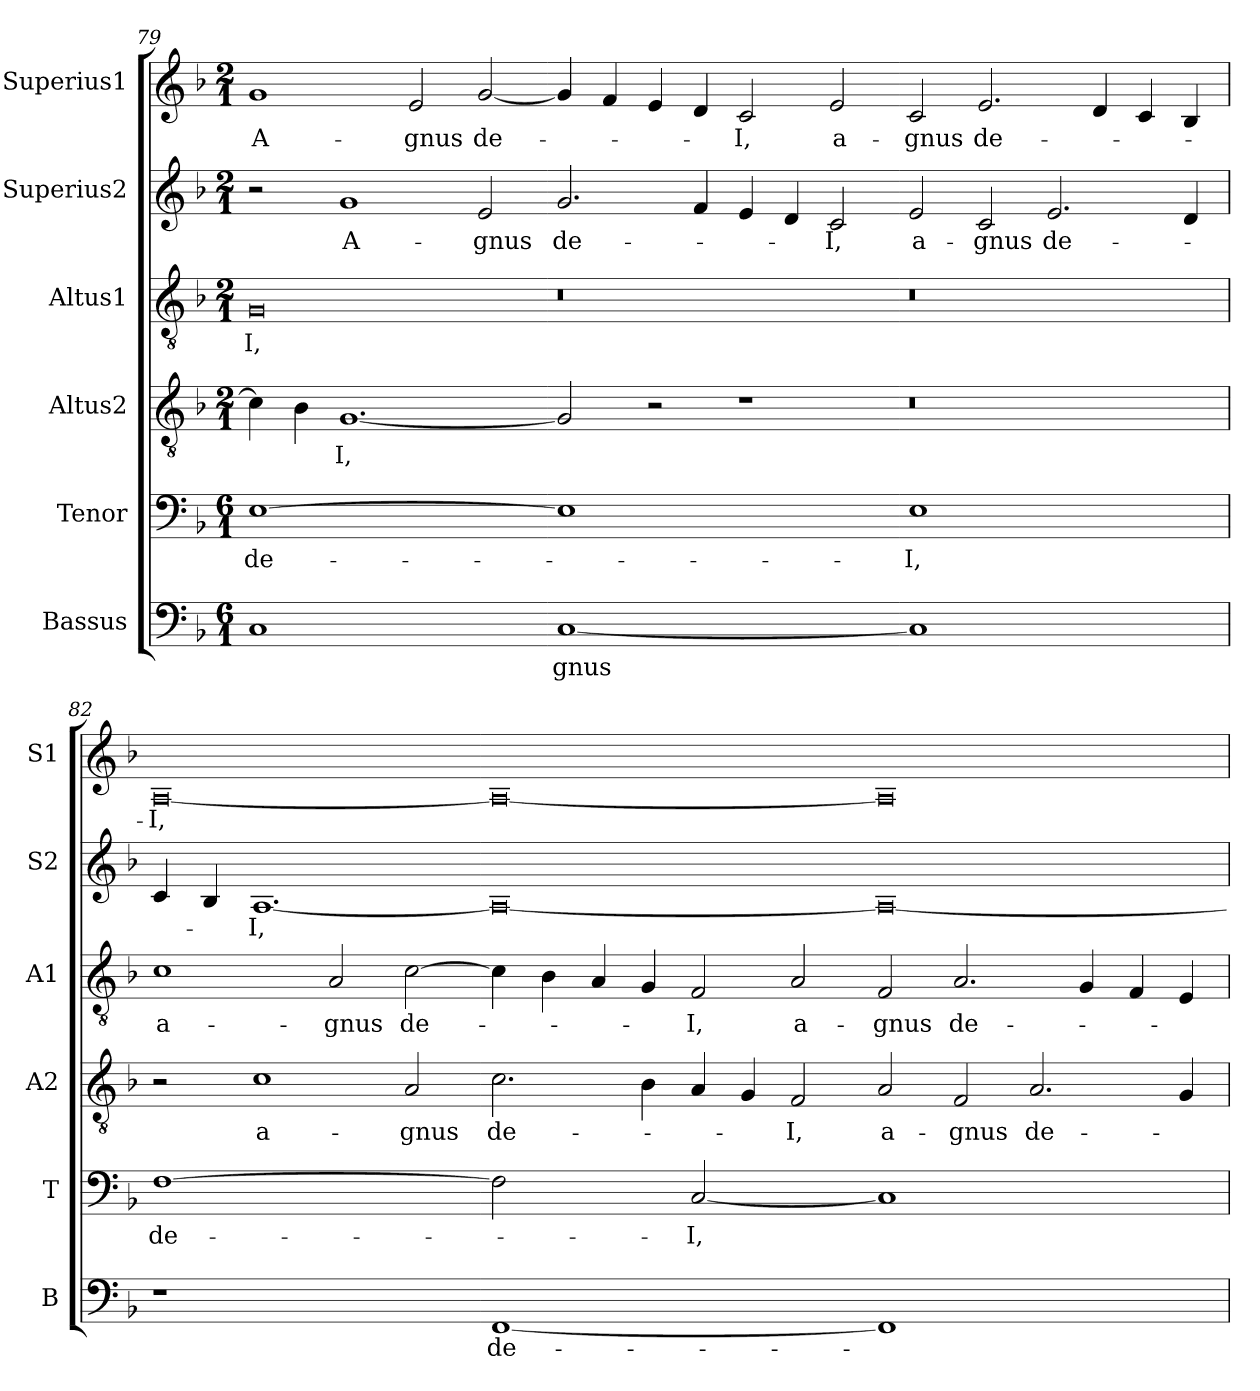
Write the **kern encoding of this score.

**kern	**text	**kern	**text	**kern	**text	**kern	**text	**kern	**text	**kern	**text
*part6	*part6	*part5	*part5	*part4	*part4	*part3	*part3	*part2	*part2	*part1	*part1
*staff6	*staff6	*staff5	*staff5	*staff4	*staff4	*staff3	*staff3	*staff2	*staff2	*staff1	*staff1
*I"Bassus	*	*I"Tenor	*	*I"Altus2	*	*I"Altus1	*	*I"Superius2	*	*I"Superius1	*
*I'B	*	*I'T	*	*I'A2	*	*I'A1	*	*I'S2	*	*I'S1	*
*clefF4	*	*clefF4	*	*clefGv2	*	*clefGv2	*	*clefG2	*	*clefG2	*
*k[b-]	*	*k[b-]	*	*k[b-]	*	*k[b-]	*	*k[b-]	*	*k[b-]	*
*M6/1	*	*M6/1	*	*M2/1	*	*M2/1	*	*M2/1	*	*M2/1	*
=79	=79	=79	=79	=79	=79	=79	=79	=79	=79	=79	=79
!LO:N:vis=1	!	!LO:N:vis=1	!	!	!	!	!	!	!	!	!
0C	.	[0E	de-	4c\]	.	0G	-I,	2r	.	1g	A-
.	.	.	.	4B-\	.	.	.	.	.	.	.
.	.	.	.	[1.G	-I,	.	.	1g	A-	.	.
.	.	.	.	.	.	.	.	.	.	2e/	-gnus
.	.	.	.	.	.	.	.	2e/	-gnus	[2g/	de-
=80-	=80-	=80-	=80-	=80-	=80-	=80-	=80-	=80-	=80-	=80-	=80-
!LO:N:vis=1	!	!LO:N:vis=1	!	!	!	!	!	!	!	!	!
[0C	-gnus	0E]	.	2G/]	.	0r	.	2.g/	de-	4g/]	.
.	.	.	.	.	.	.	.	.	.	4f/	.
.	.	.	.	2r	.	.	.	.	.	4e/	.
.	.	.	.	.	.	.	.	4f/	.	4d/	.
.	.	.	.	1r	.	.	.	4e/	.	2c/	-I,
.	.	.	.	.	.	.	.	4d/	.	.	.
.	.	.	.	.	.	.	.	2c/	-I,	2e/	a-
=81-	=81-	=81-	=81-	=81-	=81-	=81-	=81-	=81-	=81-	=81-	=81-
!LO:N:vis=1	!	!LO:N:vis=1	!	!	!	!	!	!	!	!	!
0C]	.	0E	-I,	0r	.	0r	.	2e/	a-	2c/	-gnus
.	.	.	.	.	.	.	.	2c/	-gnus	2.e/	de-
.	.	.	.	.	.	.	.	2.e/	de-	.	.
.	.	.	.	.	.	.	.	.	.	4d/	.
.	.	.	.	.	.	.	.	.	.	4c/	.
.	.	.	.	.	.	.	.	4d/	.	4B-/	.
=82	=82	=82	=82	=82	=82	=82	=82	=82	=82	=82	=82
!LO:N:vis=1	!	!LO:N:vis=1	!	!	!	!	!	!	!	!	!
0r	.	[0F	de-	2r	.	1c	a-	4c/	.	[0A	-I,
.	.	.	.	.	.	.	.	4B-/	.	.	.
.	.	.	.	1c	a-	.	.	[1.A	-I,	.	.
.	.	.	.	.	.	2A/	-gnus	.	.	.	.
.	.	.	.	2A/	-gnus	[2c\	de-	.	.	.	.
=83-	=83-	=83-	=83-	=83-	=83-	=83-	=83-	=83-	=83-	=83-	=83-
!LO:N:vis=1	!	!LO:N:vis=2	!	!	!	!	!	!	!	!	!
[0FF	de-	1F]	.	2.c\	de-	4c\]	.	0A_	.	0A_	.
.	.	.	.	.	.	4B-\	.	.	.	.	.
.	.	.	.	.	.	4A/	.	.	.	.	.
.	.	.	.	4B-\	.	4G/	.	.	.	.	.
!	!	!LO:N:vis=2	!	!	!	!	!	!	!	!	!
.	.	[1C	-I,	4A/	.	2F/	-I,	.	.	.	.
.	.	.	.	4G/	.	.	.	.	.	.	.
.	.	.	.	2F/	-I,	2A/	a-	.	.	.	.
=84-	=84-	=84-	=84-	=84-	=84-	=84-	=84-	=84-	=84-	=84-	=84-
!LO:N:vis=1	!	!LO:N:vis=1	!	!	!	!	!	!	!	!	!
0FF]	.	0C]	.	2A/	a-	2F/	-gnus	0A_	.	0A]	.
.	.	.	.	2F/	-gnus	2.A/	de-	.	.	.	.
.	.	.	.	2.A/	de-	.	.	.	.	.	.
.	.	.	.	.	.	4G/	.	.	.	.	.
.	.	.	.	.	.	4F/	.	.	.	.	.
.	.	.	.	4G/	.	4E/	.	.	.	.	.
=	=	=	=	=	=	=	=	=	=	=	=
*-	*-	*-	*-	*-	*-	*-	*-	*-	*-	*-	*-
